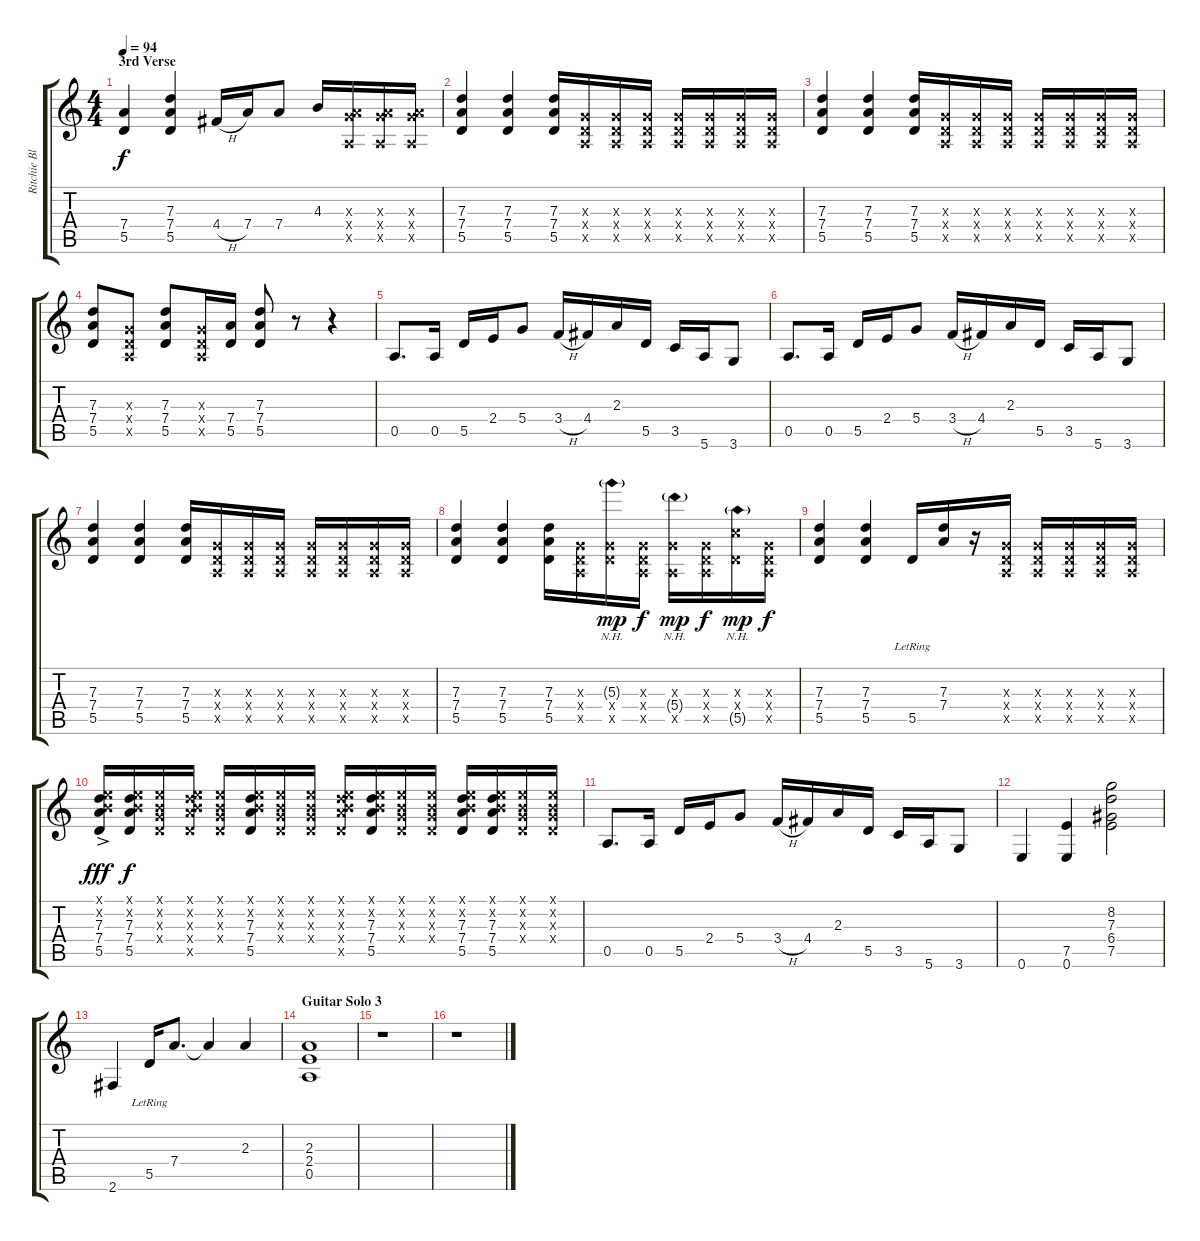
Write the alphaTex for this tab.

\track ("Ritchie Blackmore (Rhythm)" "Ritchie Bl") {instrument distortionguitar}
\staff {score tabs}
\tuning (E4 B3 G3 D3 A2 E2) {hide}
\ts (4 4)
\section ("" "3rd Verse")
\tempo 94
\clef g2
\ks c
(7.4 5.5).4{dy f} (7.3 7.4 5.5).4 4.4{h}.16 7.4.16 7.4.8 4.3.16 (0.3{x} 7.4{x} 0.5{x}).16 (0.3{x} 7.4{x} 0.5{x}).16 (0.3{x} 7.4{x} 0.5{x}).16 |
(7.3 7.4 5.5).4 (7.3 7.4 5.5).4 (7.3 7.4 5.5).16 (0.3{x} 0.4{x} 0.5{x}).16 (0.3{x} 0.4{x} 0.5{x}).16 (0.3{x} 0.4{x} 0.5{x}).16 (0.3{x} 0.4{x} 0.5{x}).16 (0.3{x} 0.4{x} 0.5{x}).16 (0.3{x} 0.4{x} 0.5{x}).16 (0.3{x} 0.4{x} 0.5{x}).16 |
(7.3 7.4 5.5).4 (7.3 7.4 5.5).4 (7.3 7.4 5.5).16 (0.3{x} 0.4{x} 0.5{x}).16 (0.3{x} 0.4{x} 0.5{x}).16 (0.3{x} 0.4{x} 0.5{x}).16 (0.3{x} 0.4{x} 0.5{x}).16 (0.3{x} 0.4{x} 0.5{x}).16 (0.3{x} 0.4{x} 0.5{x}).16 (0.3{x} 0.4{x} 0.5{x}).16 |
(7.3 7.4 5.5).8 (0.3{x} 0.4{x} 0.5{x}).8 (7.3 7.4 5.5).8 (0.3{x} 0.4{x} 0.5{x}).16 (7.4 5.5).16 (7.3 7.4 5.5).8 r.8 r.4 |
0.5.8{d} 0.5.16 5.5.16 2.4.16 5.4.8 3.4{h}.16 4.4.16 2.3.16 5.5.16 3.5.16 5.6.16 3.6.8 |
0.5.8{d} 0.5.16 5.5.16 2.4.16 5.4.8 3.4{h}.16 4.4.16 2.3.16 5.5.16 3.5.16 5.6.16 3.6.8 |
(7.3 7.4 5.5).4 (7.3 7.4 5.5).4 (7.3 7.4 5.5).16 (0.3{x} 0.4{x} 0.5{x}).16 (0.3{x} 0.4{x} 0.5{x}).16 (0.3{x} 0.4{x} 0.5{x}).16 (0.3{x} 0.4{x} 0.5{x}).16 (0.3{x} 0.4{x} 0.5{x}).16 (0.3{x} 0.4{x} 0.5{x}).16 (0.3{x} 0.4{x} 0.5{x}).16 |
(7.3 7.4 5.5).4 (7.3 7.4 5.5).4 (7.3 7.4 5.5).16 (0.3{x} 0.4{x} 0.5{x}).16 (5.3{nh g} 5.4{x} 5.5{x}).16{dy mp} (0.3{x} 0.4{x} 0.5{x}).16{dy f} (0.3{x} 5.4{nh g} 0.5{x}).16{dy mp} (0.3{x} 0.4{x} 0.5{x}).16{dy f} (5.3{x} 0.4{x} 5.5{nh g}).16{dy mp} (0.3{x} 0.4{x} 0.5{x}).16{dy f} |
(7.3 7.4 5.5).4 (7.3 7.4 5.5).4 5.5{lr}.16 (7.3 7.4).16 r.16 (0.3{x} 0.4{x} 0.5{x}).16 (0.3{x} 0.4{x} 0.5{x}).16 (0.3{x} 0.4{x} 0.5{x}).16 (0.3{x} 0.4{x} 0.5{x}).16 (0.3{x} 0.4{x} 0.5{x}).16 |
(0.1{ac x} 0.2{ac x} 7.3{ac} 7.4{ac} 5.5).16{dy fff} (0.1{x} 0.2{x} 7.3 7.4 5.5).16{dy f} (0.1{x} 0.2{x} 0.3{x} 0.4{x}).16 (0.1{x} 0.2{x} 7.3{x} 7.4{x} 5.5{x}).16 (0.1{x} 0.2{x} 0.3{x} 0.4{x}).16 (0.1{x} 0.2{x} 7.3 7.4 5.5).16 (0.1{x} 0.2{x} 0.3{x} 0.4{x}).16 (0.1{x} 0.2{x} 0.3{x} 0.4{x}).16 (0.1{x} 0.2{x} 7.3{x} 7.4{x} 5.5{x}).16 (0.1{x} 0.2{x} 7.3 7.4 5.5).16 (0.1{x} 0.2{x} 0.3{x} 0.4{x}).16 (0.1{x} 0.2{x} 0.3{x} 0.4{x}).16 (0.1{x} 0.2{x} 7.3 7.4 5.5).16 (0.1{x} 0.2{x} 7.3 7.4 5.5).16 (0.1{x} 0.2{x} 0.3{x} 0.4{x}).16 (0.1{x} 0.2{x} 0.3{x} 0.4{x}).16 |
0.5.8{d} 0.5.16 5.5.16 2.4.16 5.4.8 3.4{h}.16 4.4.16 2.3.16 5.5.16 3.5.16 5.6.16 3.6.8 |
0.6.4 (7.5 0.6).4 (8.2 7.3 6.4 7.5).2 |
2.6.4 5.5{lr}.16 7.4.8{d} 7.4{t}.4 2.3.4 |
\section ("" "Guitar Solo 3")
(2.3 2.4 0.5).1{volume 0} |
r.1 |
r.1
